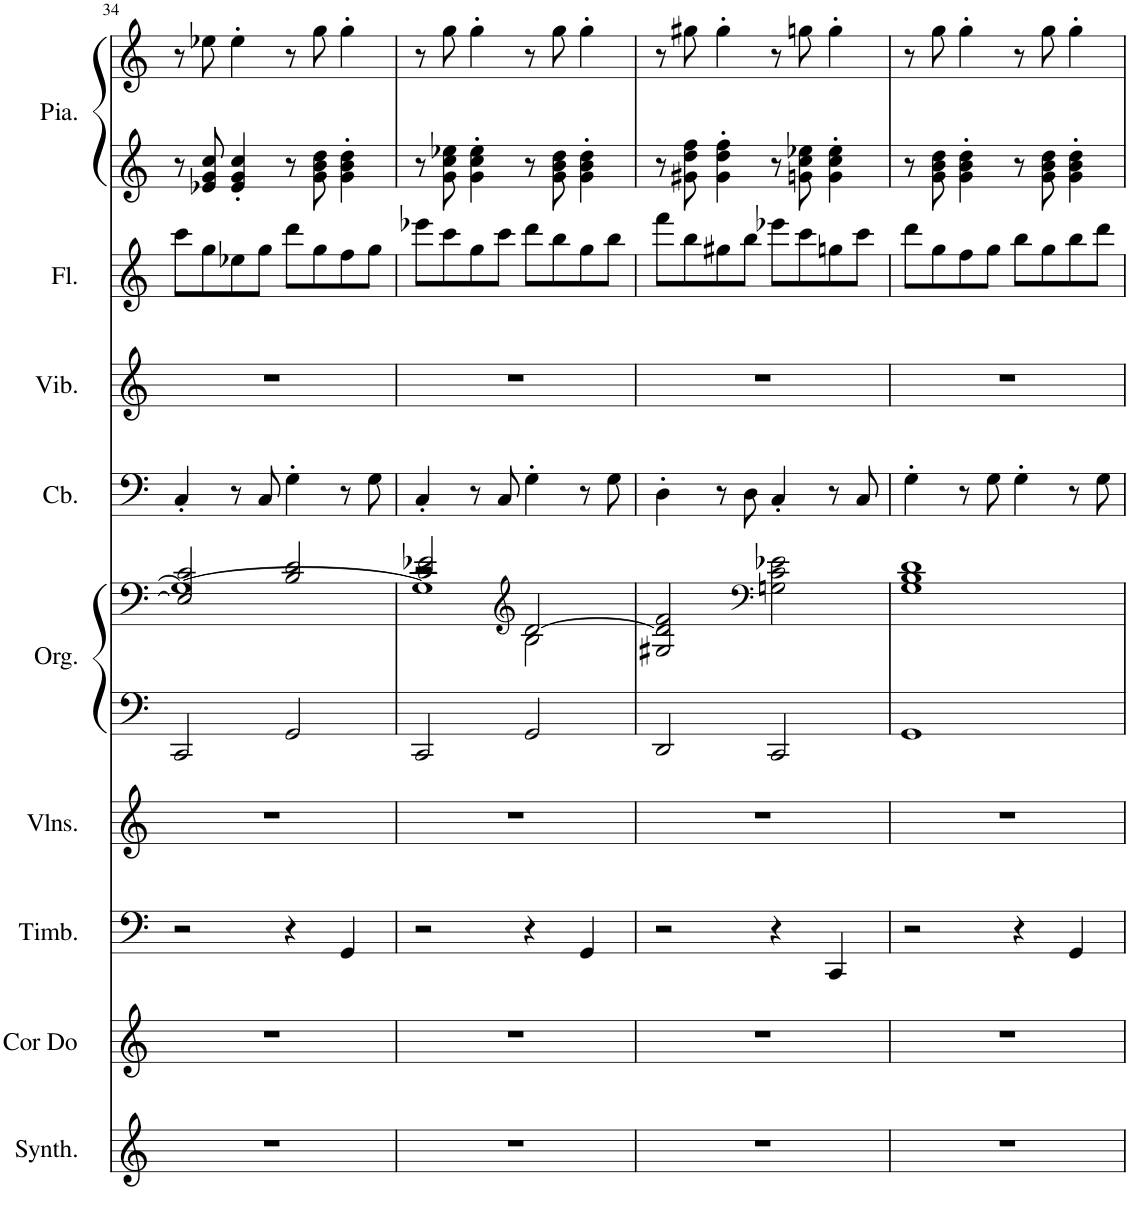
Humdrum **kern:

**kern	**kern	**kern	**kern	**kern	**kern	**kern	**kern	**kern	**kern	**kern
*part9	*part8	*part7	*part6	*part5	*part5	*part4	*part3	*part2	*part1	*part1
*staff11	*staff10	*staff9	*staff8	*staff7	*staff6	*staff5	*staff4	*staff3	*staff2	*staff1
*I"Synthétiseur de cuivres	*I"Cor Alto en Do	*I"Timbales	*I"Violons	*I"Orgue à tuyaux	*	*I"Contrebasse	*I"Vibraphone	*I"Flûte	*I"Piano, Musica	*
*I'Synth.	*I'Cor Do	*I'Timb.	*I'Vlns.	*I'Org.	*	*I'Cb.	*I'Vib.	*I'Fl.	*I'Pia.	*
!!LO:PB:g=z
*clefG2	*clefG2	*clefF4	*clefG2	*clefF4	*clefF4	*clefF4	*clefG2	*clefG2	*clefG2	*clefG2
*	*Trd4c7	*	*	*	*	*Trd7c12	*	*	*	*
*k[]	*k[]	*k[]	*k[]	*k[]	*k[]	*k[]	*k[]	*k[]	*k[]	*k[]
*M4/4	*M4/4	*M4/4	*M4/4	*M4/4	*M4/4	*M4/4	*M4/4	*M4/4	*M4/4	*M4/4
=34	=34	=34	=34	=34	=34	=34	=34	=34	=34	=34
*	*	*	*	*	*^	*	*	*	*	*
1r	1r	2r	1r	2CC/	2E-/] 2c/	1G_	4C'/	1r	8ccc\L	8r	8r
.	.	.	.	.	.	.	.	.	8gg\	8e-X/ 8g/ 8cc/	8ee-X\
.	.	.	.	.	.	.	8r	.	8ee-X\	4e-/' 4g/' 4cc/'	4ee-'\
.	.	.	.	.	.	.	8C/	.	8gg\J	.	.
.	.	4r	.	2GG/	2B/ 2d/	.	4G'\	.	8ddd\L	8r	8r
.	.	.	.	.	.	.	.	.	8gg\	8g\ 8b\ 8dd\	8gg\
.	.	4GG/	.	.	.	.	8r	.	8ff\	4g\' 4b\' 4dd\'	4gg'\
.	.	.	.	.	.	.	8G\	.	8gg\J	.	.
=35	=35	=35	=35	=35	=35	=35	=35	=35	=35	=35	=35
*	*	*	*	*	*	*^	*	*	*	*	*
1r	1r	2r	1r	2CC/	2c/ 2e-X/	2r	1G]	4C'/	1r	8eee-X\L	8r	8r
.	.	.	.	.	.	.	.	.	.	8ccc\	8g\ 8cc\ 8ee-X\	8gg\
.	.	.	.	.	.	.	.	8r	.	8gg\	4g\' 4cc\' 4ee-\'	4gg'\
.	.	.	.	.	.	.	.	8C/	.	8ccc\J	.	.
*	*	*	*	*	*clefG2	*	*	*	*	*	*	*
.	.	4r	.	2GG/	[2d/	2B\	.	4G'\	.	8ddd\L	8r	8r
.	.	.	.	.	.	.	.	.	.	8bb\	8g\ 8b\ 8dd\	8gg\
.	.	4GG/	.	.	.	.	.	8r	.	8gg\	4g\' 4b\' 4dd\'	4gg'\
.	.	.	.	.	.	.	.	8G\	.	8bb\J	.	.
*	*	*	*	*	*v	*v	*v	*	*	*	*	*
=36	=36	=36	=36	=36	=36	=36	=36	=36	=36	=36
1r	1r	2r	1r	2DD/	2G#X/ 2d/] 2f/	4D'\	1r	8fff\L	8r	8r
.	.	.	.	.	.	.	.	8bb\	8g#X\ 8dd\ 8ff\	8gg#X\
.	.	.	.	.	.	8r	.	8gg#X\	4g#\' 4dd\' 4ff\'	4gg#'\
.	.	.	.	.	.	8D\	.	8bb\J	.	.
*	*	*	*	*	*clefF4	*	*	*	*	*
.	.	4r	.	2CC/	2Gn\ 2c\ 2e-X\	4C'/	.	8eee-X\L	8r	8r
.	.	.	.	.	.	.	.	8ccc\	8gn\ 8cc\ 8ee-X\	8ggn\
.	.	4CC/	.	.	.	8r	.	8ggn\	4g\' 4cc\' 4ee-\'	4gg'\
.	.	.	.	.	.	8C/	.	8ccc\J	.	.
=37	=37	=37	=37	=37	=37	=37	=37	=37	=37	=37
1r	1r	2r	1r	1GG	1G 1B 1d	4G'\	1r	8ddd\L	8r	8r
.	.	.	.	.	.	.	.	8gg\	8g\ 8b\ 8dd\	8gg\
.	.	.	.	.	.	8r	.	8ff\	4g\' 4b\' 4dd\'	4gg'\
.	.	.	.	.	.	8G\	.	8gg\J	.	.
.	.	4r	.	.	.	4G'\	.	8bb\L	8r	8r
.	.	.	.	.	.	.	.	8gg\	8g\ 8b\ 8dd\	8gg\
.	.	4GG/	.	.	.	8r	.	8bb\	4g\' 4b\' 4dd\'	4gg'\
.	.	.	.	.	.	8G\	.	8ddd\J	.	.
=	=	=	=	=	=	=	=	=	=	=
*-	*-	*-	*-	*-	*-	*-	*-	*-	*-	*-
